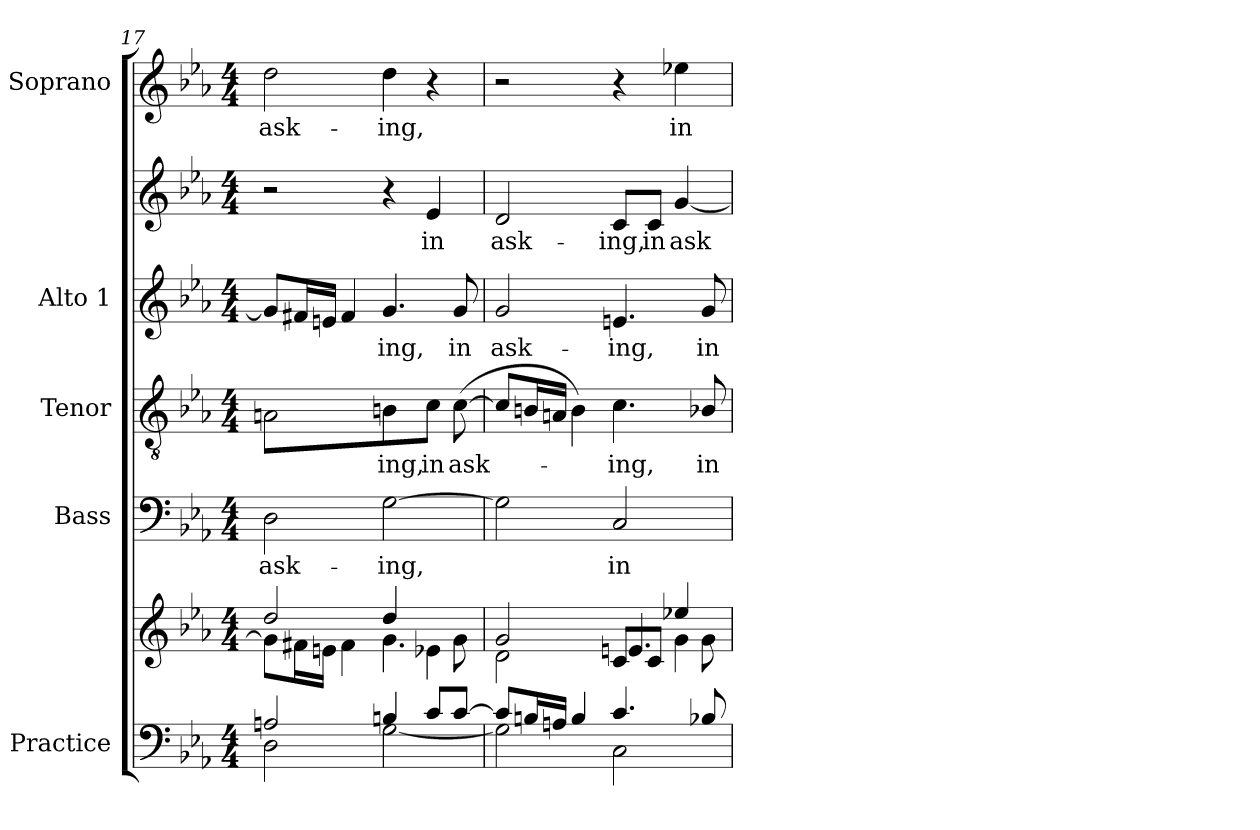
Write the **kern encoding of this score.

**kern	**kern	**kern	**text	**kern	**text	**kern	**text	**kern	**text	**kern	**text
*part5	*part5	*part4	*part4	*part3	*part3	*part2	*part2	*part2	*part2	*part1	*part1
*staff7	*staff6	*staff5	*staff5	*staff4	*staff4	*staff3	*staff3	*staff2	*staff2	*staff1	*staff1
*I"Practice	*	*I"Bass	*	*I"Tenor	*	*I"Alto 1	*	*	*	*I"Soprano	*
*	*	*I'B	*	*I'T	*	*I'A	*	*	*	*I'S	*
*clefF4	*clefG2	*clefF4	*	*clefGv2	*	*clefG2	*	*clefG2	*	*clefG2	*
*k[b-e-a-]	*k[b-e-a-]	*k[b-e-a-]	*	*k[b-e-a-]	*	*k[b-e-a-]	*	*k[b-e-a-]	*	*k[b-e-a-]	*
*E-:	*E-:	*E-:	*	*E-:	*	*E-:	*	*E-:	*	*E-:	*
*M4/4	*M4/4	*M4/4	*	*M4/4	*	*M4/4	*	*M4/4	*	*M4/4	*
=17	=17	=17	=17	=17	=17	=17	=17	=17	=17	=17	=17
*^	*^	*	*	*	*	*	*	*	*	*	*
*	*	*	*^	*	*	*	*	*	*	*	*	*	*
!	!	!	!	!	!	!LO:LY:b	!	!	!	!	!	!	!	!LO:LY:b
2An/	2D\	2dd/	2ryy	8g\L]	2D	ask-	2An	.	8g]	.	2r	.	2dd	ask-
.	.	.	.	16f#X\L	.	.	.	.	16f#XL	.	.	.	.	.
.	.	.	.	16en\JJ	.	.	.	.	16enJJ	.	.	.	.	.
.	.	.	.	4f#\	.	.	.	.	4f#	.	.	.	.	.
!	!	!	!	!	!	!LO:LY:b	!	!LO:LY:b	!	!LO:LY:b	!	!	!	!LO:LY:b
4Bn/	[2G\	4dd/	4ryy	4.g\	[2G	-ing,	4Bn	ing,	4.g	ing,	4r	.	4dd	-ing,
!	!	!	!	!	!	!	!	!LO:LY:b	!	!	!	!LO:LY:b	!	!
8c/L	.	4ryy	4e-	.	.	.	8cJ	in	.	.	4e-	in	4r	.
!	!	!	!	!	!	!	!	!LO:LY:b	!	!LO:LY:b	!	!	!	!
[8c/J	.	.	.	8g\	.	.	(>[8c	ask-	8g	in	.	.	.	.
=18	=18	=18	=18	=18	=18	=18	=18	=18	=18	=18	=18	=18	=18	=18
!	!	!	!	!	!	!	!	!	!	!LO:LY:b	!	!LO:LY:b	!	!
8c/L]	2G\]	2ryy	2d	2g	2G]	.	8c/L]	.	2g	ask-	2d	ask-	2r	.
16Bn/L	.	.	.	.	.	.	16Bn/L	.	.	.	.	.	.	.
16An/JJ	.	.	.	.	.	.	16An/JJ	.	.	.	.	.	.	.
4B/	.	.	.	.	.	.	4B)	.	.	.	.	.	.	.
!	!	!	!	!	!	!LO:LY:b	!	!LO:LY:b	!	!LO:LY:b	!	!LO:LY:b	!	!
4.c/	2C\	4ryy	8c/L	4.en/	2C	in	4.c	ing,	4.en	-ing,	8c/L	-ing,	4r	.
!	!	!	!	!	!	!	!	!	!	!	!	!LO:LY:b	!	!
.	.	.	8cJ	.	.	.	.	.	.	.	8c/J	in	.	.
!	!	!	!	!	!	!	!	!	!	!	!	!LO:LY:b	!	!LO:LY:b
.	.	4ee-X/	4g	.	.	.	.	.	.	.	[4g	ask-	4ee-X	in
!	!	!	!	!	!	!	!	!LO:LY:b	!	!LO:LY:b	!	!	!	!
8B-X/	.	.	.	8g\	.	.	8B-X/	in	8g	in	.	.	.	.
*v	*v	*	*	*	*	*	*	*	*	*	*	*	*	*
*	*v	*v	*v	*	*	*	*	*	*	*	*	*	*
=	=	=	=	=	=	=	=	=	=	=	=
*-	*-	*-	*-	*-	*-	*-	*-	*-	*-	*-	*-
